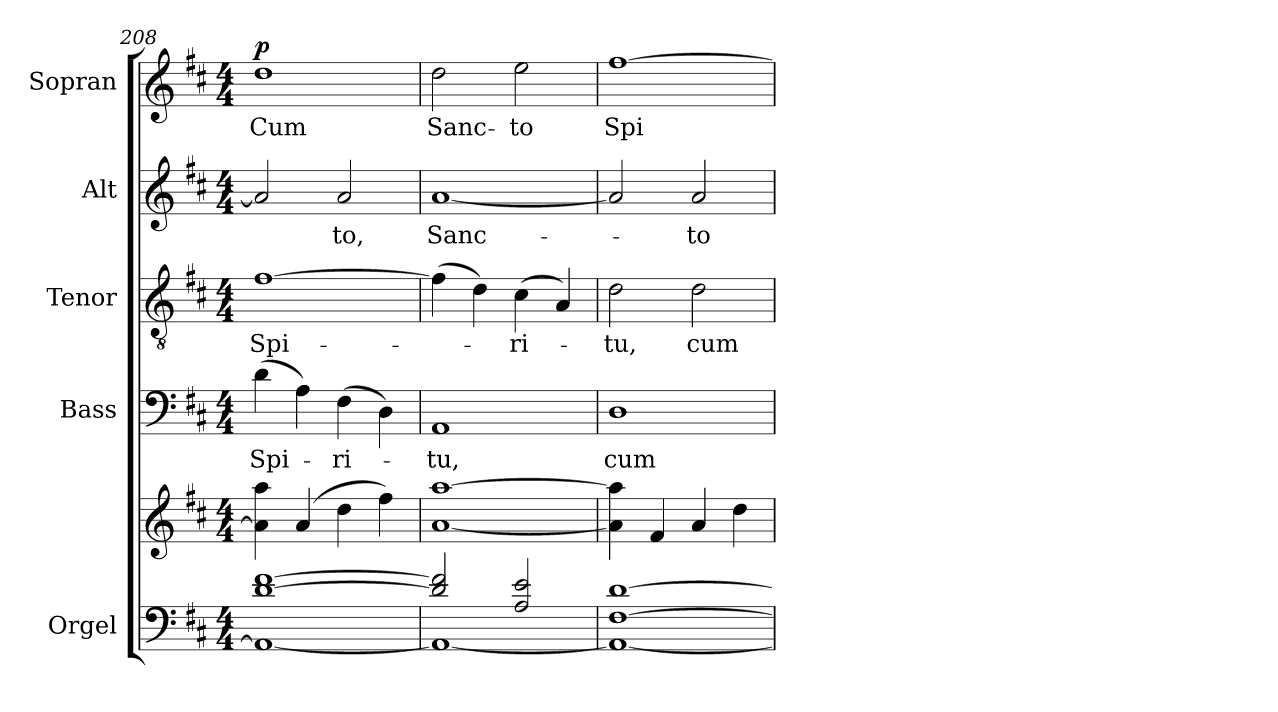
**kern	**kern	**kern	**text	**kern	**text	**kern	**text	**kern	**text	**dynam
*part5	*part5	*part4	*part4	*part3	*part3	*part2	*part2	*part1	*part1	*part1
*staff6	*staff5	*staff4	*staff4	*staff3	*staff3	*staff2	*staff2	*staff1	*staff1	*staff1
*I"Orgel	*	*I"Bass	*	*I"Tenor	*	*I"Alt	*	*I"Sopran	*	*
*I'Org.	*	*I'B	*	*I'T	*	*I'A	*	*I'S	*	*
*clefF4	*clefG2	*clefF4	*	*clefGv2	*	*clefG2	*	*clefG2	*	*
*k[f#c#]	*k[f#c#]	*k[f#c#]	*	*k[f#c#]	*	*k[f#c#]	*	*k[f#c#]	*	*
*D:	*D:	*D:	*	*D:	*	*D:	*	*D:	*	*
*M4/4	*M4/4	*M4/4	*	*M4/4	*	*M4/4	*	*M4/4	*	*
=208	=208	=208	=208	=208	=208	=208	=208	=208	=208	=208
*^	*	*	*	*	*	*	*	*	*	*
!	!	!	!	!LO:LY:b	!	!LO:LY:b	!	!	!	!LO:LY:b	!LO:DY:a
[>1d [>1f#	1AA_	4a\] 4aa\	(>4d\	Spi-	[1f#	Spi-	2a/]	.	1dd	Cum	p
.	.	(4a/	4A\)	.	.	.	.	.	.	.	.
!	!	!	!	!LO:LY:b	!	!	!	!LO:LY:b	!	!	!
.	.	4dd\	(>4F#\	-ri-	.	.	2a/	-to,	.	.	.
.	.	4ff#\)	4D\)	.	.	.	.	.	.	.	.
=209	=209	=209	=209	=209	=209	=209	=209	=209	=209	=209	=209
!	!	!	!	!LO:LY:b	!	!	!	!LO:LY:b	!	!LO:LY:b	!
2d/] 2f#/]	1AA_	[1a [1aa	1AA	-tu,	(>4f#\]	.	[1a	Sanc-	2dd\	Sanc-	.
.	.	.	.	.	4d\)	.	.	.	.	.	.
!	!	!	!	!	!	!LO:LY:b	!	!	!	!LO:LY:b	!
2A/ 2e/	.	.	.	.	(>4c#\	-ri-	.	.	2ee\	-to	.
.	.	.	.	.	4A/)	.	.	.	.	.	.
=210	=210	=210	=210	=210	=210	=210	=210	=210	=210	=210	=210
!	!	!	!	!LO:LY:b	!	!LO:LY:b	!	!	!	!LO:LY:b	!
[>1F# [>1d	1AA_	4a\] 4aa\]	1D	cum	2d\	-tu,	2a/]	.	[1ff#	Spi-	.
.	.	4f#/	.	.	.	.	.	.	.	.	.
!	!	!	!	!	!	!LO:LY:b	!	!LO:LY:b	!	!	!
.	.	4a/	.	.	2d\	cum	2a/	-to	.	.	.
.	.	4dd\	.	.	.	.	.	.	.	.	.
*v	*v	*	*	*	*	*	*	*	*	*	*
=	=	=	=	=	=	=	=	=	=	=
*-	*-	*-	*-	*-	*-	*-	*-	*-	*-	*-
